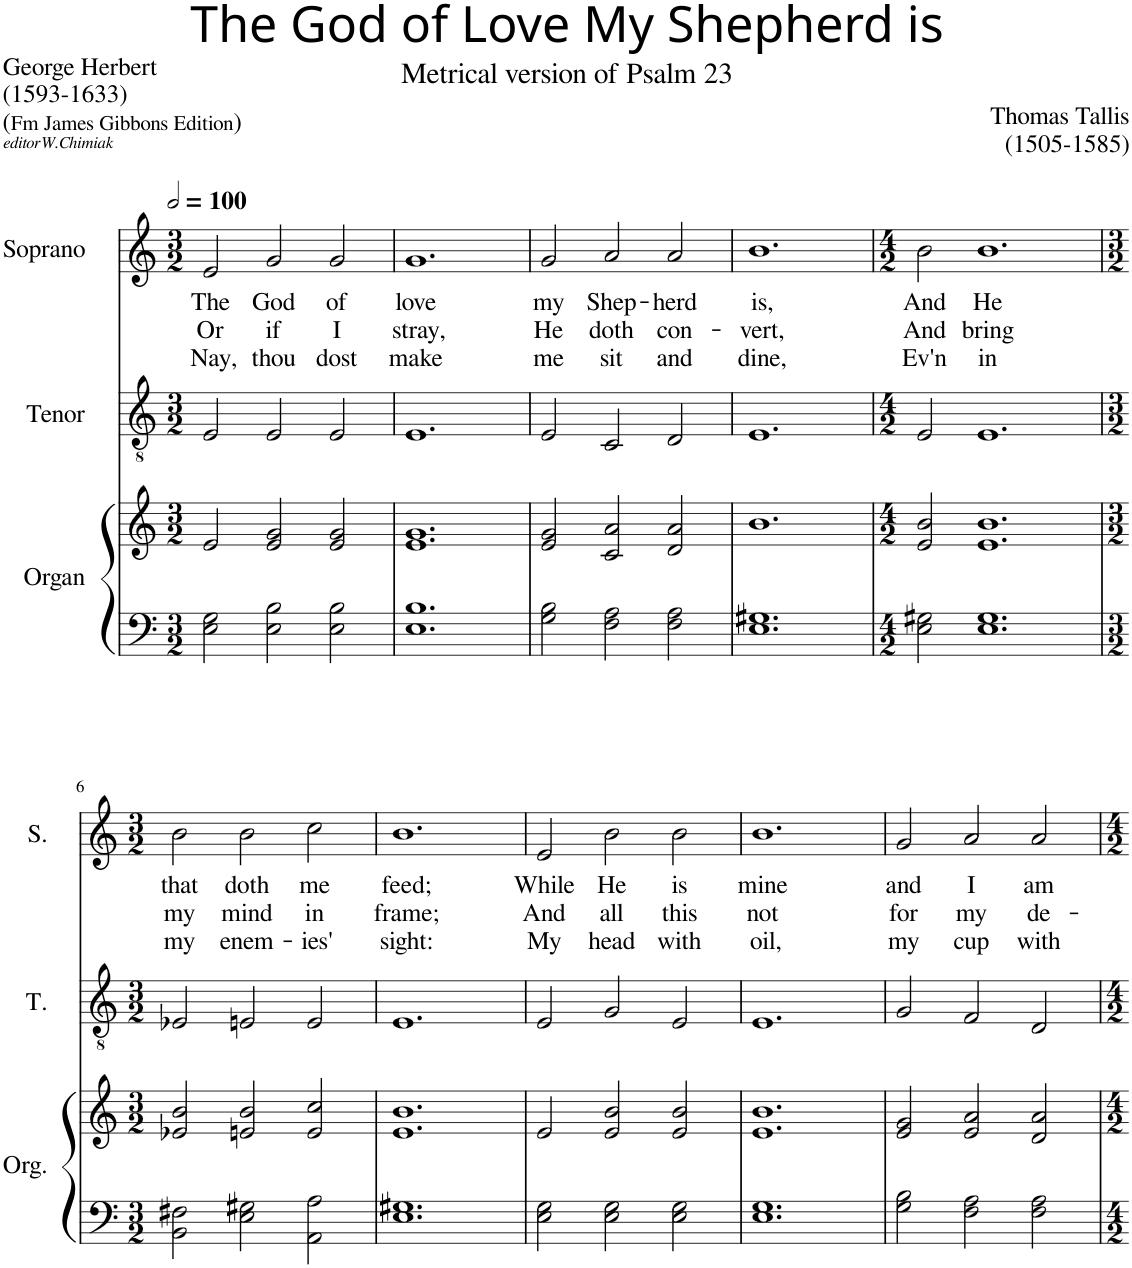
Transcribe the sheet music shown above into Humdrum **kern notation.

**kern	**kern	**kern	**kern	**text	**text	**text
*part3	*part3	*part2	*part1	*part1	*part1	*part1
*staff4	*staff3	*staff2	*staff1	*staff1	*staff1	*staff1
*I"Organ	*	*I"Tenor	*I"Soprano	*	*	*
*I'Org.	*	*I'T.	*I'S.	*	*	*
*clefF4	*clefG2	*clefGv2	*clefG2	*	*	*
*k[]	*k[]	*k[]	*k[]	*	*	*
*M3/2	*M3/2	*M3/2	*M3/2	*	*	*
*MM200	*MM200	*MM200	*MM200	*	*	*
=1	=1	=1	=1	=1	=1	=1
!	!	!	!	!LO:LY:b	!LO:LY:b	!LO:LY:b
2E\ 2G\	2e/	2E/	2e/	The	Or	Nay,
!	!	!	!	!LO:LY:b	!LO:LY:b	!LO:LY:b
2E\ 2B\	2e/ 2g/	2E/	2g/	God	if	thou
!	!	!	!	!LO:LY:b	!LO:LY:b	!LO:LY:b
2E\ 2B\	2e/ 2g/	2E/	2g/	of	I	dost
=2	=2	=2	=2	=2	=2	=2
!	!	!	!	!LO:LY:b	!LO:LY:b	!LO:LY:b
1.E 1.B	1.e 1.g	1.E	1.g	love	stray,	make
=3	=3	=3	=3	=3	=3	=3
!	!	!	!	!LO:LY:b	!LO:LY:b	!LO:LY:b
2G\ 2B\	2e/ 2g/	2E/	2g/	my	He	me
!	!	!	!	!LO:LY:b	!LO:LY:b	!LO:LY:b
2F\ 2A\	2c/ 2a/	2C/	2a/	Shep-	doth	sit
!	!	!	!	!LO:LY:b	!LO:LY:b	!LO:LY:b
2F\ 2A\	2d/ 2a/	2D/	2a/	-herd	con-	and
=4	=4	=4	=4	=4	=4	=4
!	!	!	!	!LO:LY:b	!LO:LY:b	!LO:LY:b
1.E 1.G#X	1.b	1.E	1.b	is,	-vert,	dine,
=5	=5	=5	=5	=5	=5	=5
*M4/2	*M4/2	*M4/2	*M4/2	*	*	*
!	!	!	!	!LO:LY:b	!LO:LY:b	!LO:LY:b
2E\ 2G#X\	2e/ 2b/	2E/	2b\	And	And	Ev'n
!	!	!	!	!LO:LY:b	!LO:LY:b	!LO:LY:b
1.E 1.G#	1.e 1.b	1.E	1.b	He	bring	in
!!LO:LB:g=z
=6	=6	=6	=6	=6	=6	=6
*M3/2	*M3/2	*M3/2	*M3/2	*	*	*
!	!	!	!	!LO:LY:b	!LO:LY:b	!LO:LY:b
2BB\ 2F#X\	2e-X/ 2b/	2E-X/	2b\	that	my	my
!	!	!	!	!LO:LY:b	!LO:LY:b	!LO:LY:b
2E\ 2G#X\	2en/ 2b/	2En/	2b\	doth	mind	enem-
!	!	!	!	!LO:LY:b	!LO:LY:b	!LO:LY:b
2AA\ 2A\	2e/ 2cc/	2E/	2cc\	me	in	-ies'
=7	=7	=7	=7	=7	=7	=7
!	!	!	!	!LO:LY:b	!LO:LY:b	!LO:LY:b
1.E 1.G#X	1.e 1.b	1.E	1.b	feed;	frame;	sight:
=8	=8	=8	=8	=8	=8	=8
!	!	!	!	!LO:LY:b	!LO:LY:b	!LO:LY:b
2E\ 2G\	2e/	2E/	2e/	While	And	My
!	!	!	!	!LO:LY:b	!LO:LY:b	!LO:LY:b
2E\ 2G\	2e/ 2b/	2G/	2b\	He	all	head
!	!	!	!	!LO:LY:b	!LO:LY:b	!LO:LY:b
2E\ 2G\	2e/ 2b/	2E/	2b\	is	this	with
=9	=9	=9	=9	=9	=9	=9
!	!	!	!	!LO:LY:b	!LO:LY:b	!LO:LY:b
1.E 1.G	1.e 1.b	1.E	1.b	mine	not	oil,
=10	=10	=10	=10	=10	=10	=10
!	!	!	!	!LO:LY:b	!LO:LY:b	!LO:LY:b
2G\ 2B\	2e/ 2g/	2G/	2g/	and	for	my
!	!	!	!	!LO:LY:b	!LO:LY:b	!LO:LY:b
2F\ 2A\	2e/ 2a/	2F/	2a/	I	my	cup
!	!	!	!	!LO:LY:b	!LO:LY:b	!LO:LY:b
2F\ 2A\	2d/ 2a/	2D/	2a/	am	de-	with
=	=	=	=	=	=	=
*-	*-	*-	*-	*-	*-	*-
